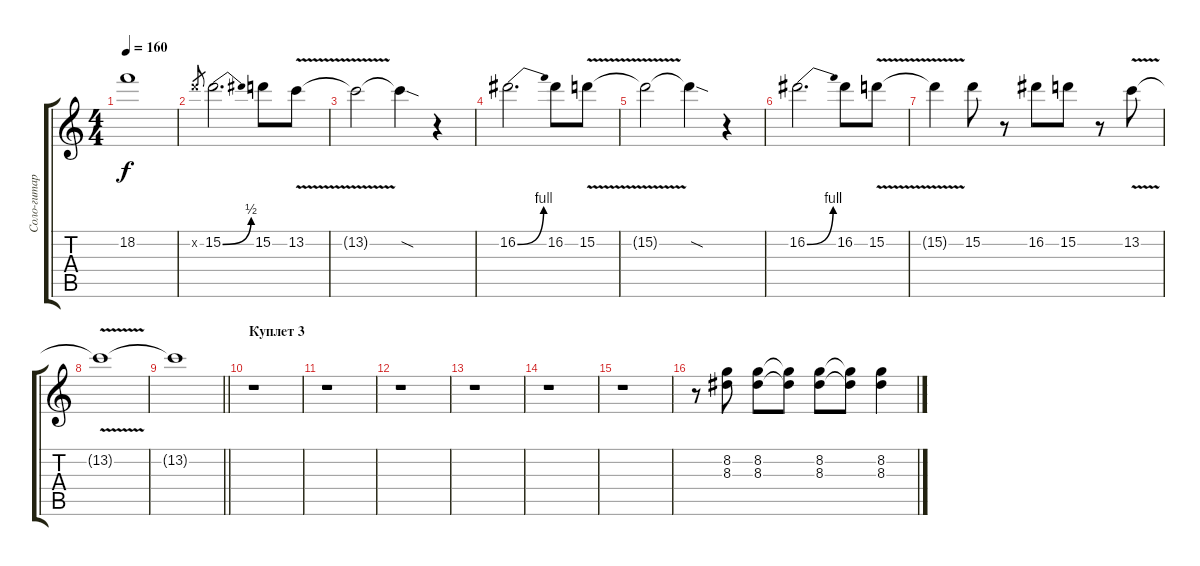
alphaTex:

\track ("Соло-гитара" "Соло-гитар") {instrument overdrivenguitar}
\staff {score tabs}
\tuning (E4 B3 G3 D3 A2 E2) {hide}
\ts (4 4)
\tempo 160
\clef g2
\ks c
18.2{t}.1{dy f} |
15.2{x}.8{gr} 15.2{be (bend 0 0 60 2)}.2{d} 15.2.8 13.2{v}.8 |
13.2{t}.2 13.2{sod t}.4 r.4 |
16.2{be (bend 0 0 60 4)}.2{d} 16.2.8 15.2{v}.8 |
15.2{t}.2 15.2{sod t}.4 r.4 |
16.2{be (bend 0 0 60 4)}.2{d} 16.2.8 15.2{v}.8 |
15.2{t}.4 15.2.8 r.8 16.2.8 15.2.8 r.8 13.2{v}.8 |
13.2{t}.1 |
\barLineRight lightlight
13.2{t}.1 |
\section ("" "Куплет 3")
r.1 |
r.1 |
r.1 |
r.1 |
r.1 |
r.1 |
r.8 (8.2 8.3).8 (8.2 8.3).8 (8.2{t} 8.3{t}).8 (8.2 8.3).8 (8.2{t} 8.3{t}).8 (8.2 8.3).4
